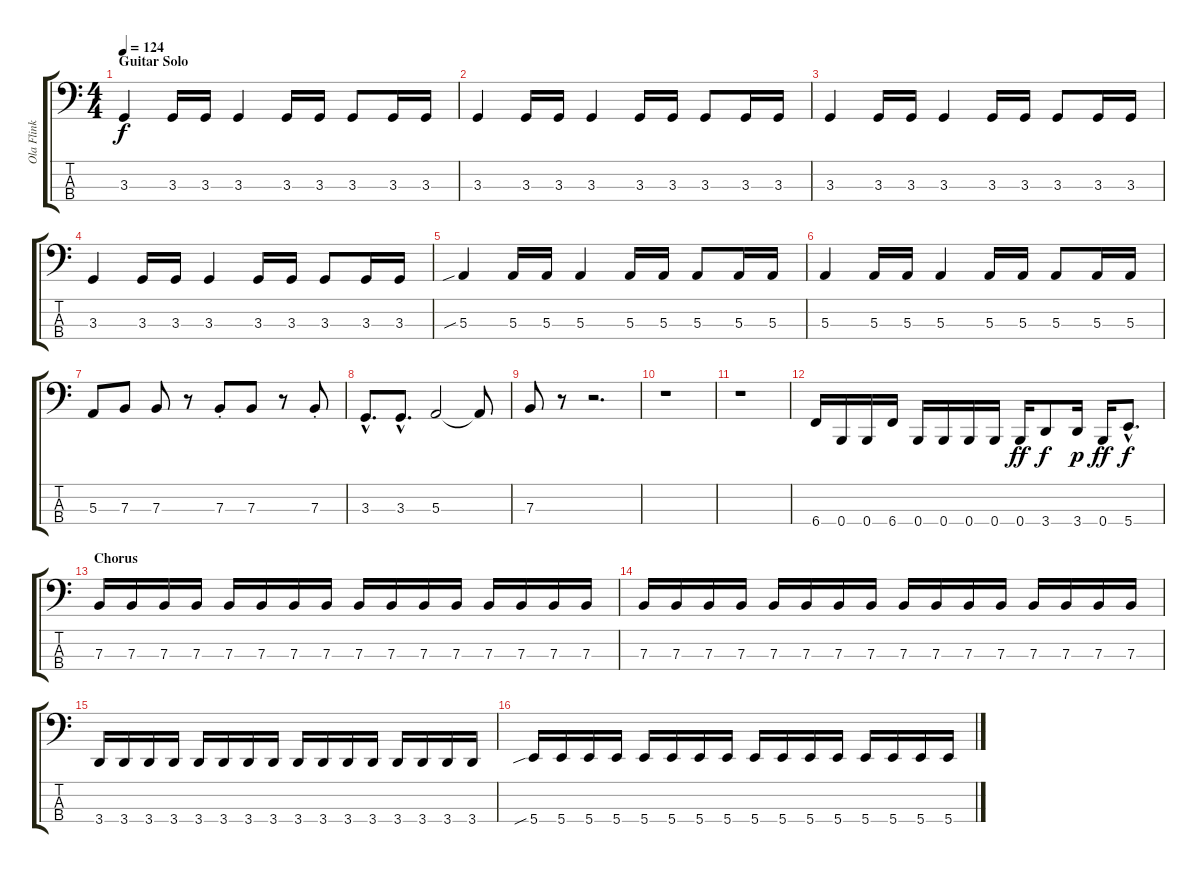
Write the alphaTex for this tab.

\track ("Ola Flink" "Ola Flink") {instrument electricbasspick}
\staff {score tabs}
\tuning (D2 A1 E1 B0) {hide}
\ts (4 4)
\section ("" "Guitar Solo")
\tempo 124
\clef f4
\ks c
3.3.4{dy f} 3.3.16 3.3.16 3.3.4 3.3.16 3.3.16 3.3.8 3.3.16 3.3.16 |
3.3.4 3.3.16 3.3.16 3.3.4 3.3.16 3.3.16 3.3.8 3.3.16 3.3.16 |
3.3.4 3.3.16 3.3.16 3.3.4 3.3.16 3.3.16 3.3.8 3.3.16 3.3.16 |
3.3.4 3.3.16 3.3.16 3.3.4 3.3.16 3.3.16 3.3.8 3.3.16 3.3.16 |
5.3{sib}.4 5.3.16 5.3.16 5.3.4 5.3.16 5.3.16 5.3.8 5.3.16 5.3.16 |
5.3.4 5.3.16 5.3.16 5.3.4 5.3.16 5.3.16 5.3.8 5.3.16 5.3.16 |
5.3.8 7.3.8 7.3.8 r.8 7.3{st}.8 7.3.8 r.8 7.3{st}.8 |
3.3{hac}.8{d} 3.3{hac}.8{d} 5.3.2 5.3{t}.8 |
7.3.8 r.8 r.2{d} |
r.1 |
r.1 |
6.4.16 0.4.16 0.4.16 6.4.16 0.4.16 0.4.16 0.4.16 0.4.16 0.4.16{dy ff} 3.4.8{dy f} 3.4.16{dy p} 0.4.16{dy ff} 5.4{hac}.8{d dy f} |
\section ("" "Chorus")
7.3.16 7.3.16 7.3.16 7.3.16 7.3.16 7.3.16 7.3.16 7.3.16 7.3.16 7.3.16 7.3.16 7.3.16 7.3.16 7.3.16 7.3.16 7.3.16 |
7.3.16 7.3.16 7.3.16 7.3.16 7.3.16 7.3.16 7.3.16 7.3.16 7.3.16 7.3.16 7.3.16 7.3.16 7.3.16 7.3.16 7.3.16 7.3.16 |
3.4.16 3.4.16 3.4.16 3.4.16 3.4.16 3.4.16 3.4.16 3.4.16 3.4.16 3.4.16 3.4.16 3.4.16 3.4.16 3.4.16 3.4.16 3.4.16 |
5.4{sib}.16 5.4.16 5.4.16 5.4.16 5.4.16 5.4.16 5.4.16 5.4.16 5.4.16 5.4.16 5.4.16 5.4.16 5.4.16 5.4.16 5.4.16 5.4.16
